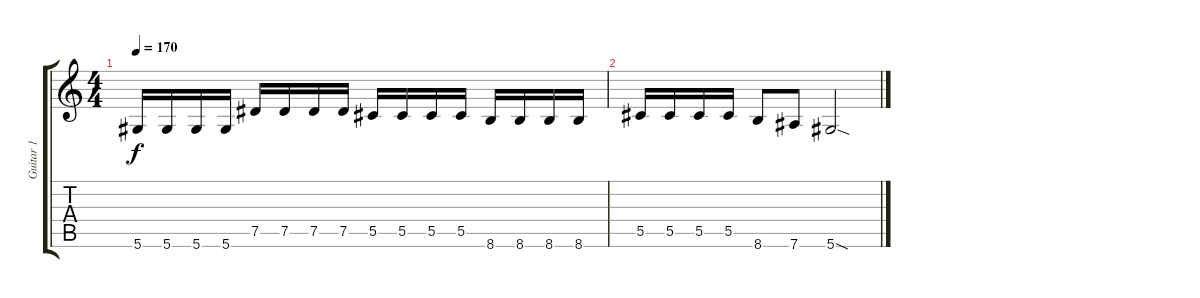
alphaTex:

\track ("Guitar 1" "Guitar 1") {instrument overdrivenguitar}
\staff {score tabs}
\tuning (Eb4 Bb3 Gb3 Db3 Ab2 Eb2) {hide}
\ts (4 4)
\tempo 170
\clef g2
\ks c
5.6.16{dy f} 5.6.16 5.6.16 5.6.16 7.5.16 7.5.16 7.5.16 7.5.16 5.5.16 5.5.16 5.5.16 5.5.16 8.6.16 8.6.16 8.6.16 8.6.16 |
5.5.16 5.5.16 5.5.16 5.5.16 8.6.8 7.6.8 5.6{sod}.2
